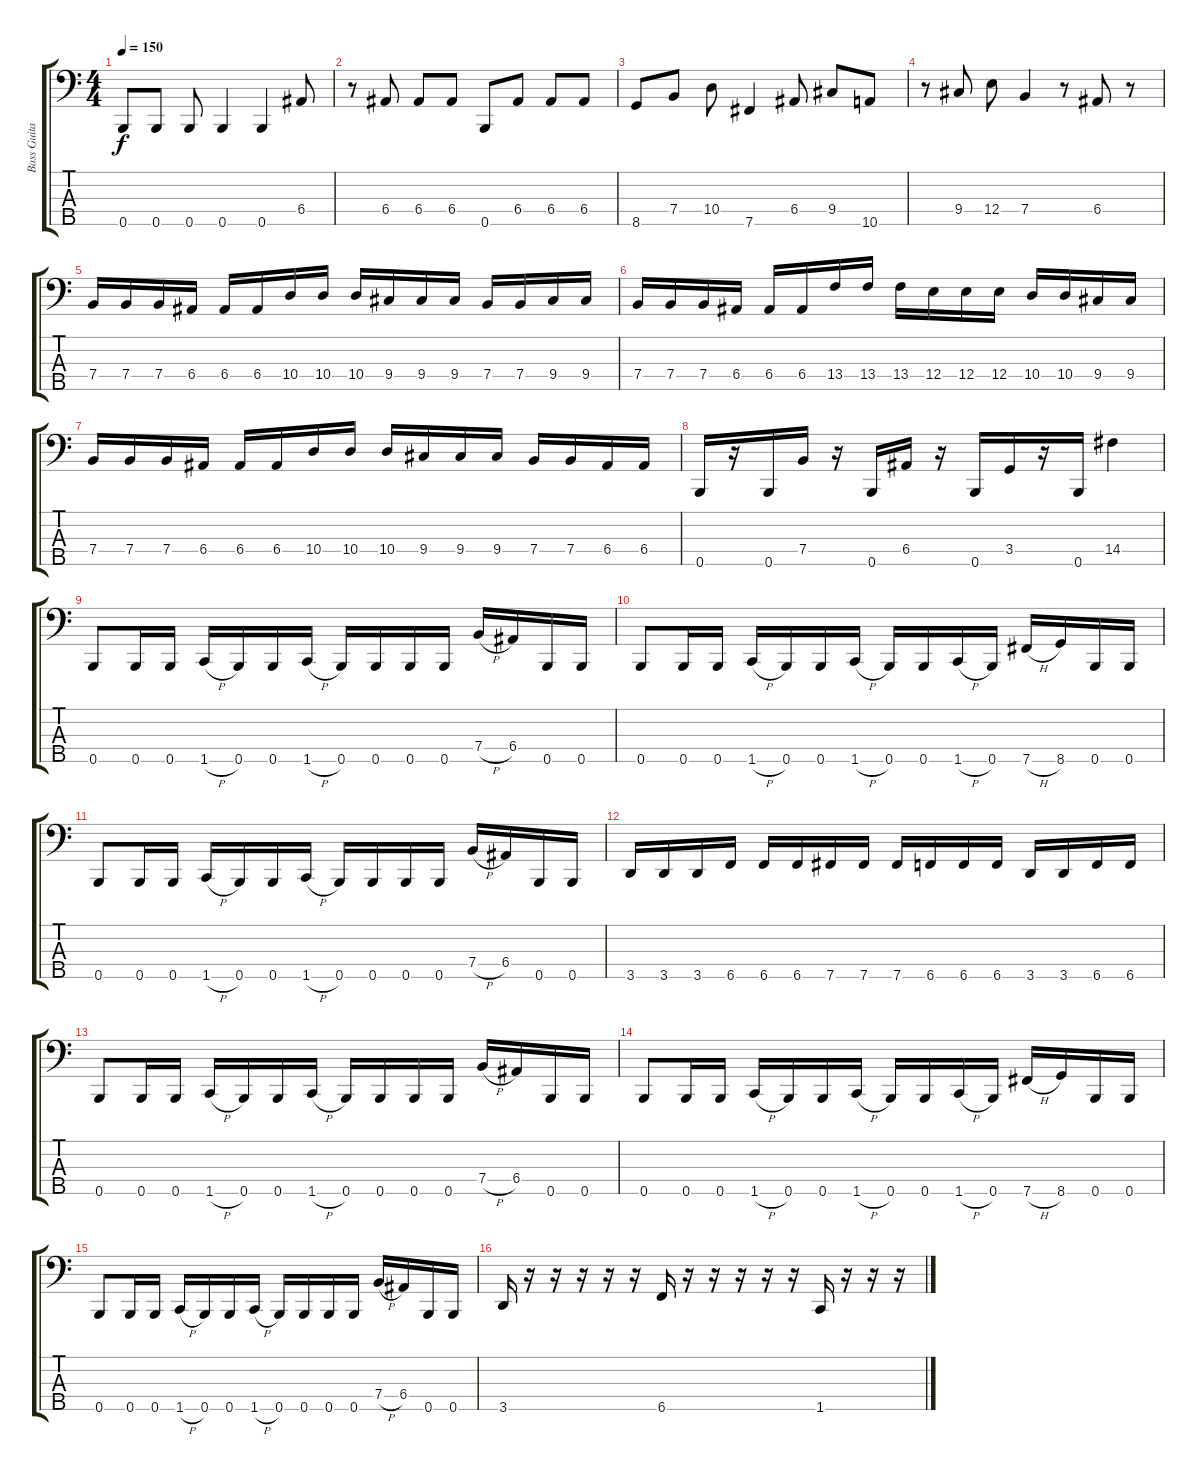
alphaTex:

\track ("Bass Guitar" "Bass Guita") {instrument electricbasspick}
\staff {score tabs}
\tuning (G2 D2 A1 E1 B0) {hide}
\ts (4 4)
\tempo 150
\clef f4
\ks c
0.5.8{dy f} 0.5.8 0.5.8 0.5.4 0.5.4 6.4.8 |
r.8 6.4.8 6.4.8 6.4.8 0.5.8 6.4.8 6.4.8 6.4.8 |
8.5.8 7.4.8 10.4.8 7.5.4 6.4.8 9.4.8 10.5.8 |
r.8 9.4.8 12.4.8 7.4.4 r.8 6.4.8 r.8 |
7.4.16 7.4.16 7.4.16 6.4.16 6.4.16 6.4.16 10.4.16 10.4.16 10.4.16 9.4.16 9.4.16 9.4.16 7.4.16 7.4.16 9.4.16 9.4.16 |
7.4.16 7.4.16 7.4.16 6.4.16 6.4.16 6.4.16 13.4.16 13.4.16 13.4.16 12.4.16 12.4.16 12.4.16 10.4.16 10.4.16 9.4.16 9.4.16 |
7.4.16 7.4.16 7.4.16 6.4.16 6.4.16 6.4.16 10.4.16 10.4.16 10.4.16 9.4.16 9.4.16 9.4.16 7.4.16 7.4.16 6.4.16 6.4.16 |
0.5.16 r.16 0.5.16 7.4.16 r.16 0.5.16 6.4.16 r.16 0.5.16 3.4.16 r.16 0.5.16 14.4.4 |
0.5.8 0.5.16 0.5.16 1.5{h}.16 0.5.16 0.5.16 1.5{h}.16 0.5.16 0.5.16 0.5.16 0.5.16 7.4{h}.16 6.4.16 0.5.16 0.5.16 |
0.5.8 0.5.16 0.5.16 1.5{h}.16 0.5.16 0.5.16 1.5{h}.16 0.5.16 0.5.16 1.5{h}.16 0.5.16 7.5{h}.16 8.5.16 0.5.16 0.5.16 |
0.5.8 0.5.16 0.5.16 1.5{h}.16 0.5.16 0.5.16 1.5{h}.16 0.5.16 0.5.16 0.5.16 0.5.16 7.4{h}.16 6.4.16 0.5.16 0.5.16 |
3.5.16 3.5.16 3.5.16 6.5.16 6.5.16 6.5.16 7.5.16 7.5.16 7.5.16 6.5.16 6.5.16 6.5.16 3.5.16 3.5.16 6.5.16 6.5.16 |
0.5.8 0.5.16 0.5.16 1.5{h}.16 0.5.16 0.5.16 1.5{h}.16 0.5.16 0.5.16 0.5.16 0.5.16 7.4{h}.16 6.4.16 0.5.16 0.5.16 |
0.5.8 0.5.16 0.5.16 1.5{h}.16 0.5.16 0.5.16 1.5{h}.16 0.5.16 0.5.16 1.5{h}.16 0.5.16 7.5{h}.16 8.5.16 0.5.16 0.5.16 |
0.5.8 0.5.16 0.5.16 1.5{h}.16 0.5.16 0.5.16 1.5{h}.16 0.5.16 0.5.16 0.5.16 0.5.16 7.4{h}.16 6.4.16 0.5.16 0.5.16 |
3.5.16 r.16 r.16 r.16 r.16 r.16 6.5.16 r.16 r.16 r.16 r.16 r.16 1.5.16 r.16 r.16 r.16
